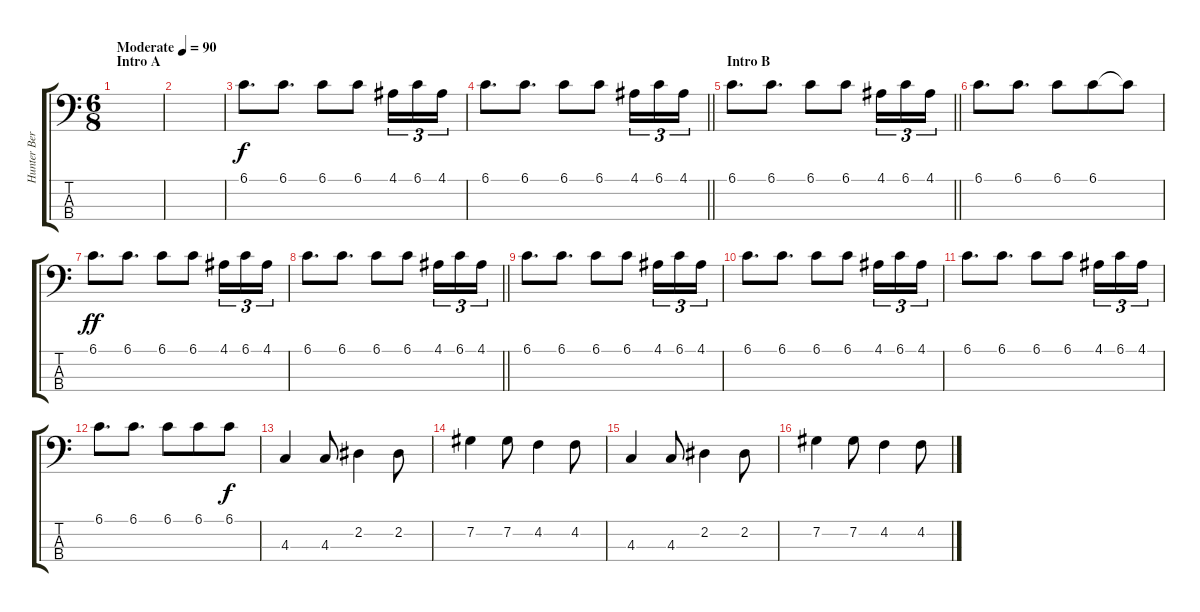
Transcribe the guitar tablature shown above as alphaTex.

\track ("Hunter Bergan" "Hunter Ber") {instrument electricbasspick}
\staff {score tabs}
\tuning (Gb2 Db2 Ab1 Eb1) {hide}
\ts (6 8)
\section ("" "Intro A")
\tempo (90 "Moderate")
\clef f4
\ks c
|
|
6.1.8{d} 6.1.8{d} 6.1.8 6.1.8 4.1.16{tu (3 2)} 6.1.16{tu (3 2)} 4.1.16{tu (3 2)} |
\barLineRight lightlight
6.1.8{d} 6.1.8{d} 6.1.8 6.1.8 4.1.16{tu (3 2)} 6.1.16{tu (3 2)} 4.1.16{tu (3 2)} |
\section ("" "Intro B")
\barLineRight lightlight
6.1.8{d} 6.1.8{d} 6.1.8 6.1.8 4.1.16{tu (3 2)} 6.1.16{tu (3 2)} 4.1.16{tu (3 2)} |
6.1.8{d} 6.1.8{d} 6.1.8 6.1.8 6.1{t}.8{dy f} |
6.1.8{d dy ff} 6.1.8{d} 6.1.8 6.1.8 4.1.16{tu (3 2)} 6.1.16{tu (3 2)} 4.1.16{tu (3 2)} |
\barLineRight lightlight
6.1.8{d} 6.1.8{d} 6.1.8 6.1.8 4.1.16{tu (3 2)} 6.1.16{tu (3 2)} 4.1.16{tu (3 2)} |
6.1.8{d} 6.1.8{d} 6.1.8 6.1.8 4.1.16{tu (3 2)} 6.1.16{tu (3 2)} 4.1.16{tu (3 2)} |
6.1.8{d} 6.1.8{d} 6.1.8 6.1.8 4.1.16{tu (3 2)} 6.1.16{tu (3 2)} 4.1.16{tu (3 2)} |
6.1.8{d} 6.1.8{d} 6.1.8 6.1.8 4.1.16{tu (3 2)} 6.1.16{tu (3 2)} 4.1.16{tu (3 2)} |
6.1.8{d} 6.1.8{d} 6.1.8 6.1.8 6.1.8{dy f} |
4.3.4 4.3.8 2.2.4 2.2.8 |
7.2.4 7.2.8 4.2.4 4.2.8 |
4.3.4 4.3.8 2.2.4 2.2.8 |
7.2.4 7.2.8 4.2.4 4.2.8
